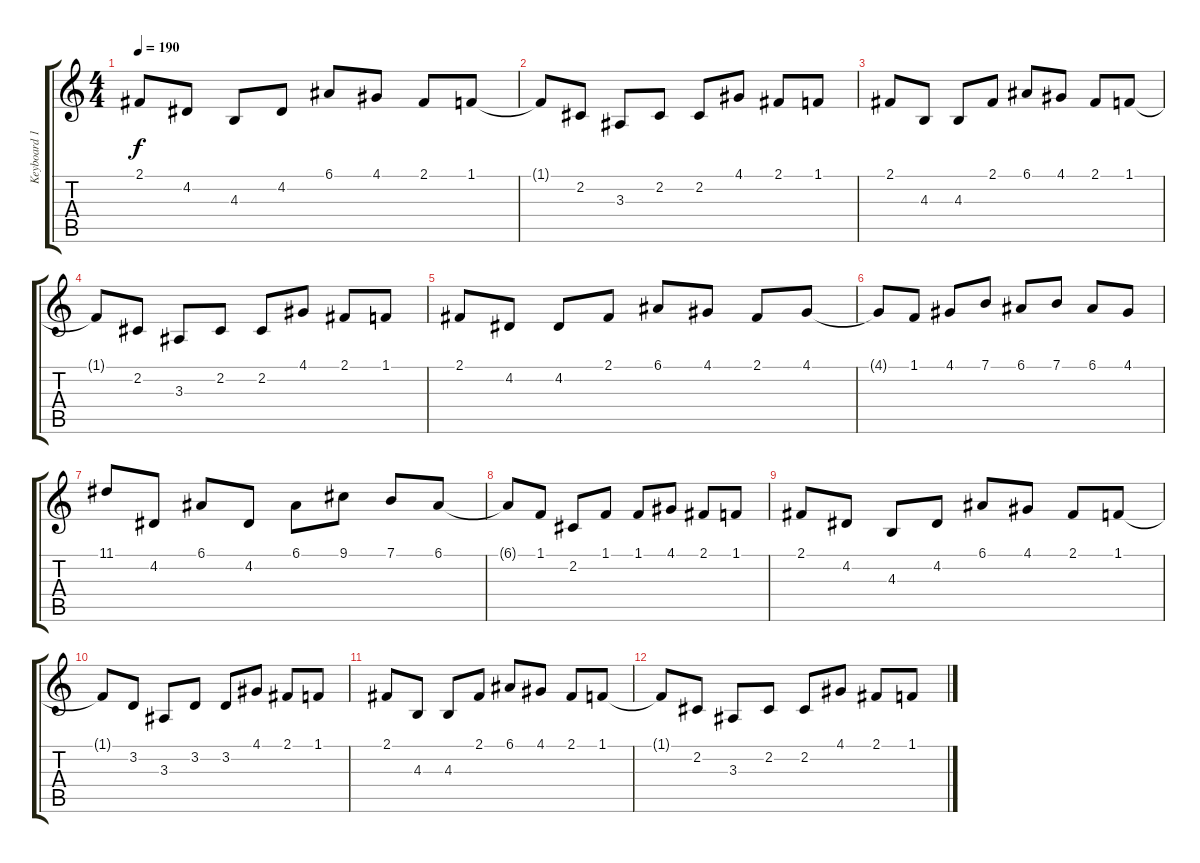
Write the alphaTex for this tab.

\track ("Keyboard 1" "Keyboard 1") {instrument lead2sawtooth}
\staff {score tabs}
\tuning (E4 B3 G3 D3 A2 E2) {hide}
\ts (4 4)
\tempo 190
\clef g2
\ks c
2.1.8{dy f} 4.2.8 4.3.8 4.2.8 6.1.8 4.1.8 2.1.8 1.1.8 |
1.1{t}.8 2.2.8 3.3.8 2.2.8 2.2.8 4.1.8 2.1.8 1.1.8 |
2.1.8 4.3.8 4.3.8 2.1.8 6.1.8 4.1.8 2.1.8 1.1.8 |
1.1{t}.8 2.2.8 3.3.8 2.2.8 2.2.8 4.1.8 2.1.8 1.1.8 |
2.1.8 4.2.8 4.2.8 2.1.8 6.1.8 4.1.8 2.1.8 4.1.8 |
4.1{t}.8 1.1.8 4.1.8 7.1.8 6.1.8 7.1.8 6.1.8 4.1.8 |
11.1.8 4.2.8 6.1.8 4.2.8 6.1.8 9.1.8 7.1.8 6.1.8 |
6.1{t}.8 1.1.8 2.2.8 1.1.8 1.1.8 4.1.8 2.1.8 1.1.8 |
2.1.8 4.2.8 4.3.8 4.2.8 6.1.8 4.1.8 2.1.8 1.1.8 |
1.1{t}.8 3.2.8 3.3.8 3.2.8 3.2.8 4.1.8 2.1.8 1.1.8 |
2.1.8 4.3.8 4.3.8 2.1.8 6.1.8 4.1.8 2.1.8 1.1.8 |
1.1{t}.8 2.2.8 3.3.8 2.2.8 2.2.8 4.1.8 2.1.8 1.1.8
